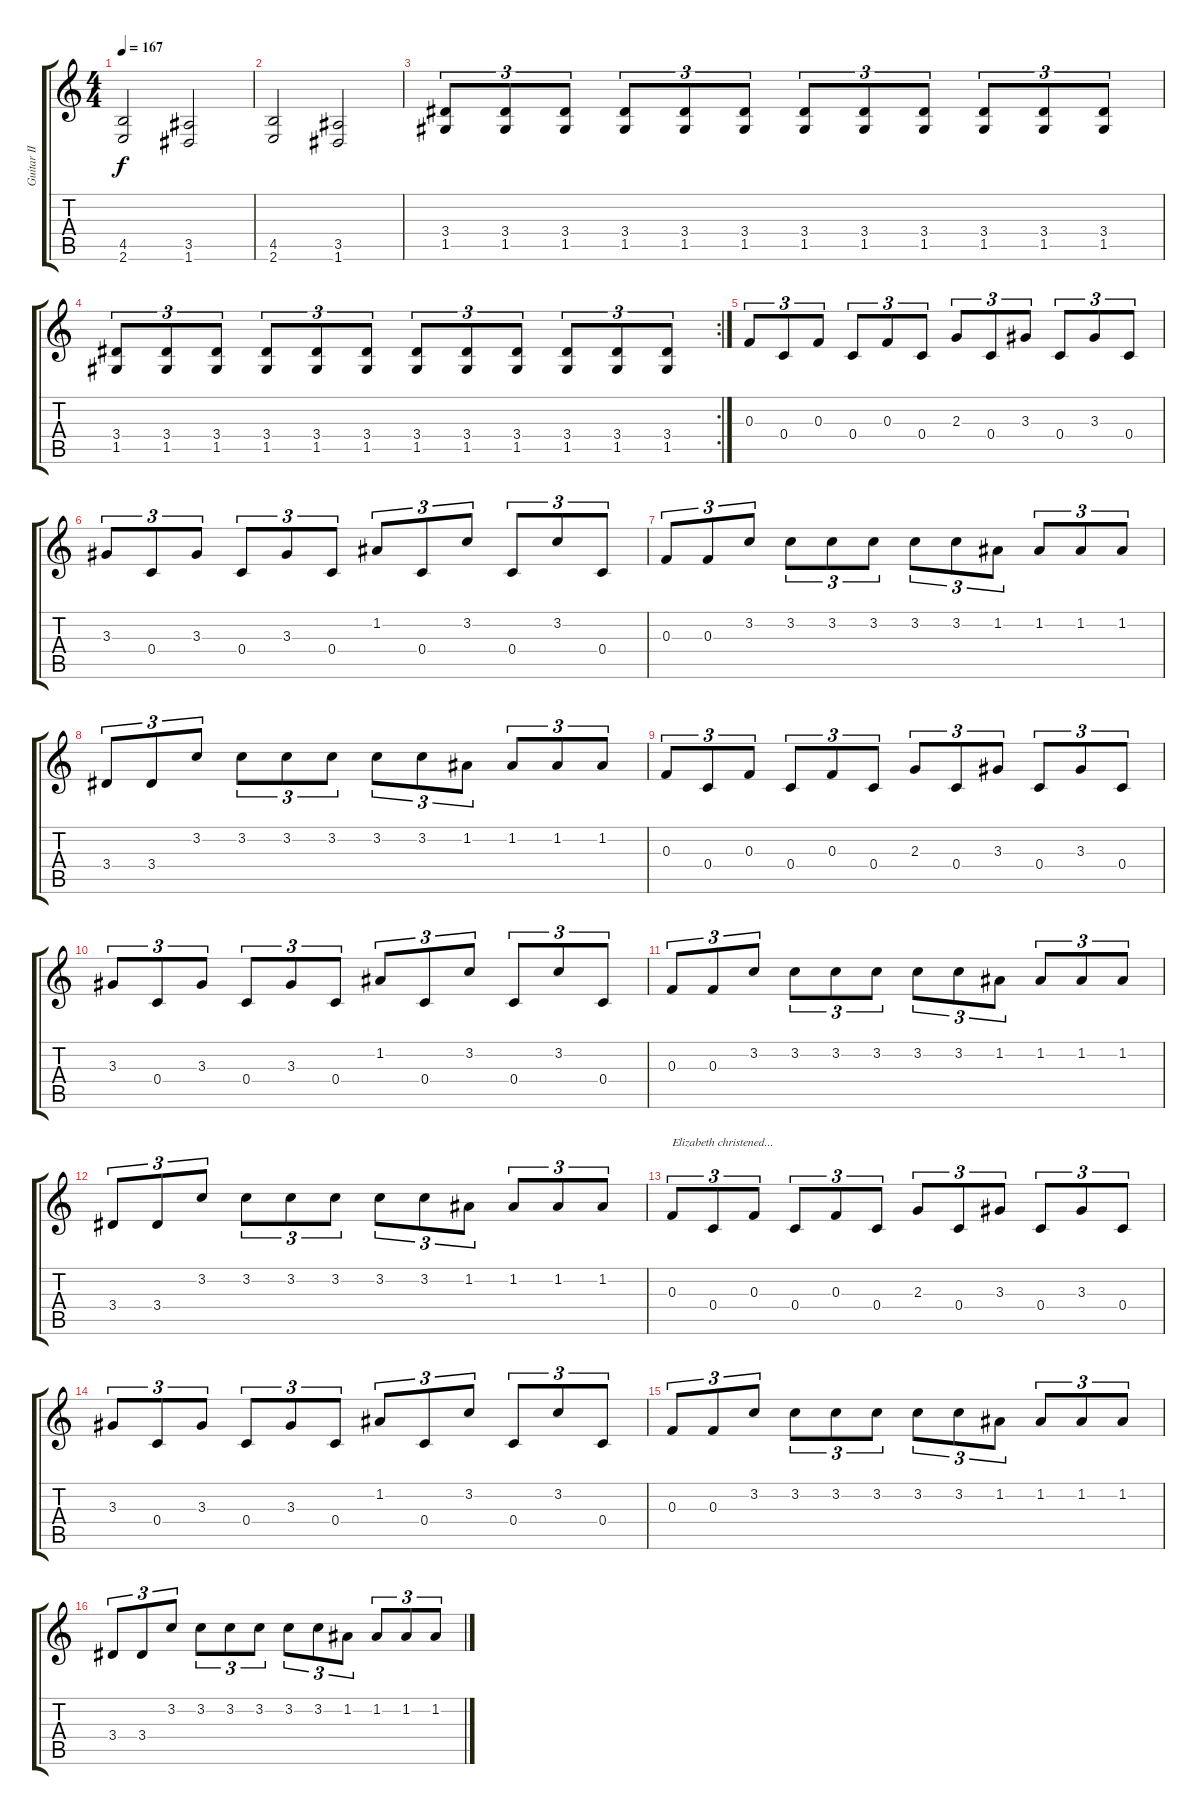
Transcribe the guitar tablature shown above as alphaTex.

\track ("Guitar II" "Guitar II") {instrument distortionguitar}
\staff {score tabs}
\tuning (D4 A3 F3 C3 G2 D2) {hide}
\ts (4 4)
\tempo 167
\clef g2
\ks c
(4.5 2.6).2{dy f} (3.5 1.6).2 |
(4.5 2.6).2 (3.5 1.6).2 |
(3.4 1.5).8{tu (3 2)} (3.4 1.5).8{tu (3 2)} (3.4 1.5).8{tu (3 2)} (3.4 1.5).8{tu (3 2)} (3.4 1.5).8{tu (3 2)} (3.4 1.5).8{tu (3 2)} (3.4 1.5).8{tu (3 2)} (3.4 1.5).8{tu (3 2)} (3.4 1.5).8{tu (3 2)} (3.4 1.5).8{tu (3 2)} (3.4 1.5).8{tu (3 2)} (3.4 1.5).8{tu (3 2)} |
\rc 2
(3.4 1.5).8{tu (3 2)} (3.4 1.5).8{tu (3 2)} (3.4 1.5).8{tu (3 2)} (3.4 1.5).8{tu (3 2)} (3.4 1.5).8{tu (3 2)} (3.4 1.5).8{tu (3 2)} (3.4 1.5).8{tu (3 2)} (3.4 1.5).8{tu (3 2)} (3.4 1.5).8{tu (3 2)} (3.4 1.5).8{tu (3 2)} (3.4 1.5).8{tu (3 2)} (3.4 1.5).8{tu (3 2)} |
0.3.8{tu (3 2)} 0.4.8{tu (3 2)} 0.3.8{tu (3 2)} 0.4.8{tu (3 2)} 0.3.8{tu (3 2)} 0.4.8{tu (3 2)} 2.3.8{tu (3 2)} 0.4.8{tu (3 2)} 3.3.8{tu (3 2)} 0.4.8{tu (3 2)} 3.3.8{tu (3 2)} 0.4.8{tu (3 2)} |
3.3.8{tu (3 2)} 0.4.8{tu (3 2)} 3.3.8{tu (3 2)} 0.4.8{tu (3 2)} 3.3.8{tu (3 2)} 0.4.8{tu (3 2)} 1.2.8{tu (3 2)} 0.4.8{tu (3 2)} 3.2.8{tu (3 2)} 0.4.8{tu (3 2)} 3.2.8{tu (3 2)} 0.4.8{tu (3 2)} |
0.3.8{tu (3 2)} 0.3.8{tu (3 2)} 3.2.8{tu (3 2)} 3.2.8{tu (3 2)} 3.2.8{tu (3 2)} 3.2.8{tu (3 2)} 3.2.8{tu (3 2)} 3.2.8{tu (3 2)} 1.2.8{tu (3 2)} 1.2.8{tu (3 2)} 1.2.8{tu (3 2)} 1.2.8{tu (3 2)} |
3.4.8{tu (3 2)} 3.4.8{tu (3 2)} 3.2.8{tu (3 2)} 3.2.8{tu (3 2)} 3.2.8{tu (3 2)} 3.2.8{tu (3 2)} 3.2.8{tu (3 2)} 3.2.8{tu (3 2)} 1.2.8{tu (3 2)} 1.2.8{tu (3 2)} 1.2.8{tu (3 2)} 1.2.8{tu (3 2)} |
0.3.8{tu (3 2)} 0.4.8{tu (3 2)} 0.3.8{tu (3 2)} 0.4.8{tu (3 2)} 0.3.8{tu (3 2)} 0.4.8{tu (3 2)} 2.3.8{tu (3 2)} 0.4.8{tu (3 2)} 3.3.8{tu (3 2)} 0.4.8{tu (3 2)} 3.3.8{tu (3 2)} 0.4.8{tu (3 2)} |
3.3.8{tu (3 2)} 0.4.8{tu (3 2)} 3.3.8{tu (3 2)} 0.4.8{tu (3 2)} 3.3.8{tu (3 2)} 0.4.8{tu (3 2)} 1.2.8{tu (3 2)} 0.4.8{tu (3 2)} 3.2.8{tu (3 2)} 0.4.8{tu (3 2)} 3.2.8{tu (3 2)} 0.4.8{tu (3 2)} |
0.3.8{tu (3 2)} 0.3.8{tu (3 2)} 3.2.8{tu (3 2)} 3.2.8{tu (3 2)} 3.2.8{tu (3 2)} 3.2.8{tu (3 2)} 3.2.8{tu (3 2)} 3.2.8{tu (3 2)} 1.2.8{tu (3 2)} 1.2.8{tu (3 2)} 1.2.8{tu (3 2)} 1.2.8{tu (3 2)} |
3.4.8{tu (3 2)} 3.4.8{tu (3 2)} 3.2.8{tu (3 2)} 3.2.8{tu (3 2)} 3.2.8{tu (3 2)} 3.2.8{tu (3 2)} 3.2.8{tu (3 2)} 3.2.8{tu (3 2)} 1.2.8{tu (3 2)} 1.2.8{tu (3 2)} 1.2.8{tu (3 2)} 1.2.8{tu (3 2)} |
0.3.8{tu (3 2) txt "Elizabeth christened..."} 0.4.8{tu (3 2)} 0.3.8{tu (3 2)} 0.4.8{tu (3 2)} 0.3.8{tu (3 2)} 0.4.8{tu (3 2)} 2.3.8{tu (3 2)} 0.4.8{tu (3 2)} 3.3.8{tu (3 2)} 0.4.8{tu (3 2)} 3.3.8{tu (3 2)} 0.4.8{tu (3 2)} |
3.3.8{tu (3 2)} 0.4.8{tu (3 2)} 3.3.8{tu (3 2)} 0.4.8{tu (3 2)} 3.3.8{tu (3 2)} 0.4.8{tu (3 2)} 1.2.8{tu (3 2)} 0.4.8{tu (3 2)} 3.2.8{tu (3 2)} 0.4.8{tu (3 2)} 3.2.8{tu (3 2)} 0.4.8{tu (3 2)} |
0.3.8{tu (3 2)} 0.3.8{tu (3 2)} 3.2.8{tu (3 2)} 3.2.8{tu (3 2)} 3.2.8{tu (3 2)} 3.2.8{tu (3 2)} 3.2.8{tu (3 2)} 3.2.8{tu (3 2)} 1.2.8{tu (3 2)} 1.2.8{tu (3 2)} 1.2.8{tu (3 2)} 1.2.8{tu (3 2)} |
3.4.8{tu (3 2)} 3.4.8{tu (3 2)} 3.2.8{tu (3 2)} 3.2.8{tu (3 2)} 3.2.8{tu (3 2)} 3.2.8{tu (3 2)} 3.2.8{tu (3 2)} 3.2.8{tu (3 2)} 1.2.8{tu (3 2)} 1.2.8{tu (3 2)} 1.2.8{tu (3 2)} 1.2.8{tu (3 2)}
